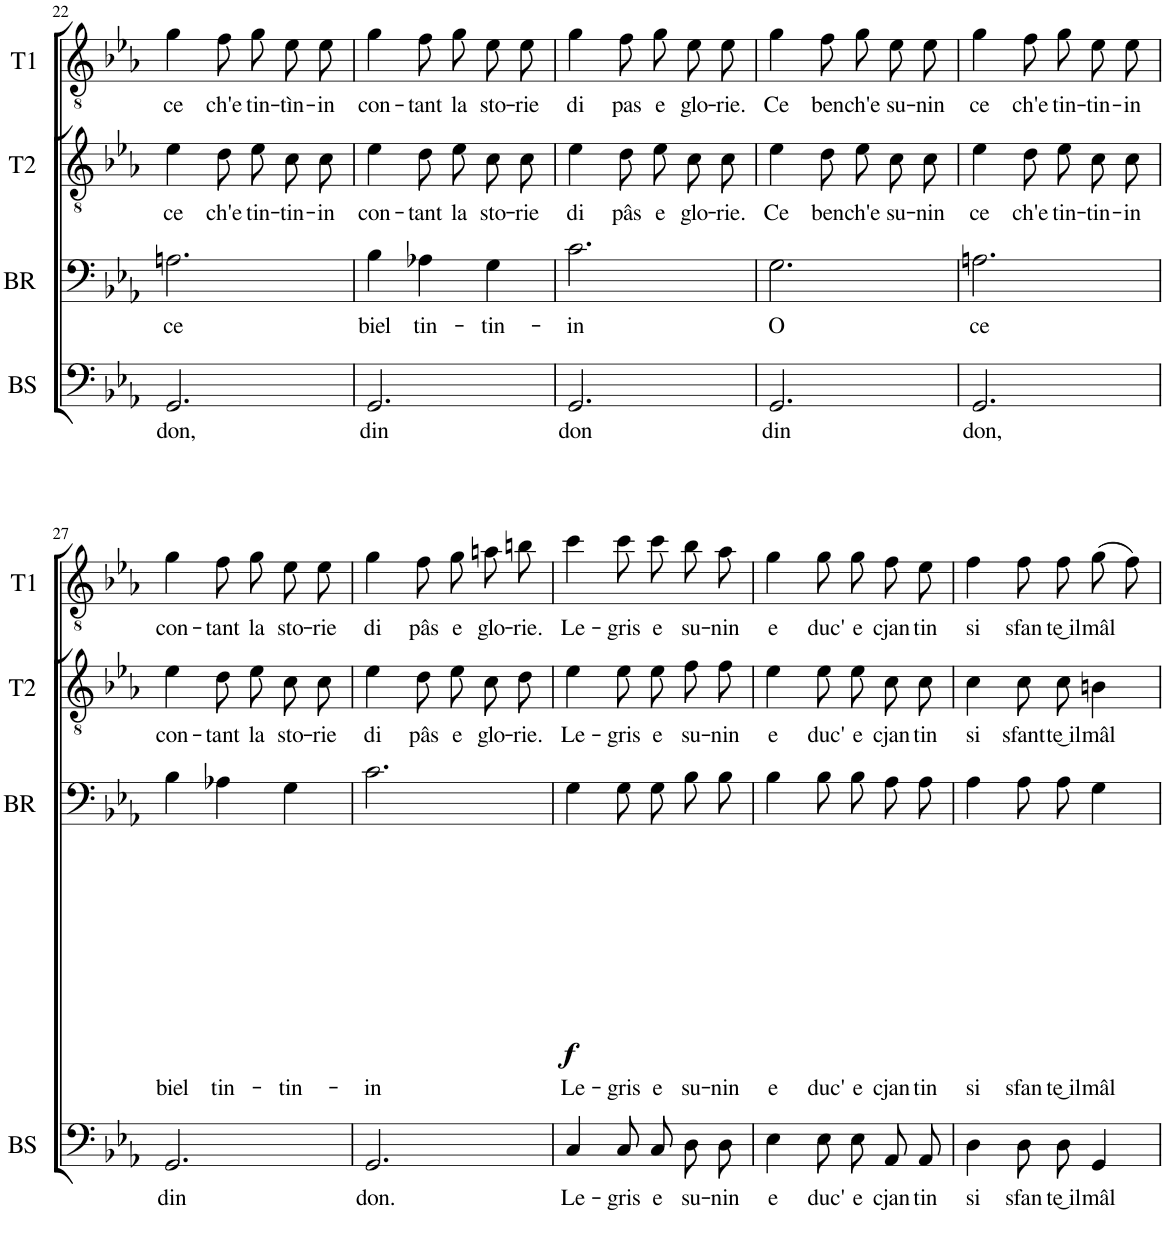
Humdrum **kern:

**kern	**text	**kern	**text	**dynam	**kern	**text	**kern	**text
*part4	*part4	*part3	*part3	*part3	*part2	*part2	*part1	*part1
*staff4	*staff4	*staff3	*staff3	*staff3	*staff2	*staff2	*staff1	*staff1
*I"BS	*	*I"BR	*	*	*I"T2	*	*I"T1	*
*I'BS	*	*I'BR	*	*	*I'T2	*	*I'T1	*
!!LO:PB:g=z
*clefF4	*	*clefF4	*	*	*clefGv2	*	*clefGv2	*
*Trd7c12	*	*	*	*	*	*	*	*
*k[b-e-a-]	*	*k[b-e-a-]	*	*	*k[b-e-a-]	*	*k[b-e-a-]	*
*M3/4	*	*M3/4	*	*	*M3/4	*	*M3/4	*
=22	=22	=22	=22	=22	=22	=22	=22	=22
!	!LO:LY:b	!	!LO:LY:b	!	!	!LO:LY:b	!	!LO:LY:b
2.GG/	don,	2.An\	ce	.	4e-\	ce	4g\	ce
!	!	!	!	!	!	!LO:LY:b	!	!LO:LY:b
.	.	.	.	.	8d\L	ch'e	8f\L	ch'e
!	!	!	!	!	!	!LO:LY:b	!	!LO:LY:b
.	.	.	.	.	8e-\J	tin-	8g\J	tin-
!	!	!	!	!	!	!LO:LY:b	!	!LO:LY:b
.	.	.	.	.	8c\L	-tin-	8e-\L	-tìn-
!	!	!	!	!	!	!LO:LY:b	!	!LO:LY:b
.	.	.	.	.	8c\J	-in	8e-\J	-in
=23	=23	=23	=23	=23	=23	=23	=23	=23
!	!LO:LY:b	!	!LO:LY:b	!	!	!LO:LY:b	!	!LO:LY:b
2.GG/	din	4B-\	biel	.	4e-\	con-	4g\	con-
!	!	!	!LO:LY:b	!	!	!LO:LY:b	!	!LO:LY:b
.	.	4A-X\	tin-	.	8d\L	-tant	8f\L	-tant
!	!	!	!	!	!	!LO:LY:b	!	!LO:LY:b
.	.	.	.	.	8e-\J	la	8g\J	la
!	!	!	!LO:LY:b	!	!	!LO:LY:b	!	!LO:LY:b
.	.	4G\	-tin-	.	8c\L	sto-	8e-\L	sto-
!	!	!	!	!	!	!LO:LY:b	!	!LO:LY:b
.	.	.	.	.	8c\J	-rie	8e-\J	-rie
=24	=24	=24	=24	=24	=24	=24	=24	=24
!	!LO:LY:b	!	!LO:LY:b	!	!	!LO:LY:b	!	!LO:LY:b
2.GG/	don	2.c\	-in	.	4e-\	di	4g\	di
!	!	!	!	!	!	!LO:LY:b	!	!LO:LY:b
.	.	.	.	.	8d\L	pâs	8f\L	pas
!	!	!	!	!	!	!LO:LY:b	!	!LO:LY:b
.	.	.	.	.	8e-\J	e	8g\J	e
!	!	!	!	!	!	!LO:LY:b	!	!LO:LY:b
.	.	.	.	.	8c\L	glo-	8e-\L	glo-
!	!	!	!	!	!	!LO:LY:b	!	!LO:LY:b
.	.	.	.	.	8c\J	-rie.	8e-\J	-rie.
=25	=25	=25	=25	=25	=25	=25	=25	=25
!	!LO:LY:b	!	!LO:LY:b	!	!	!LO:LY:b	!	!LO:LY:b
2.GG/	din	2.G\	O	.	4e-\	Ce	4g\	Ce
!	!	!	!	!	!	!LO:LY:b	!	!LO:LY:b
.	.	.	.	.	8d\L	ben	8f\L	ben
!	!	!	!	!	!	!LO:LY:b	!	!LO:LY:b
.	.	.	.	.	8e-\J	ch'e	8g\J	ch'e
!	!	!	!	!	!	!LO:LY:b	!	!LO:LY:b
.	.	.	.	.	8c\L	su-	8e-\L	su-
!	!	!	!	!	!	!LO:LY:b	!	!LO:LY:b
.	.	.	.	.	8c\J	-nin	8e-\J	-nin
=26	=26	=26	=26	=26	=26	=26	=26	=26
!	!LO:LY:b	!	!LO:LY:b	!	!	!LO:LY:b	!	!LO:LY:b
2.GG/	don,	2.An\	ce	.	4e-\	ce	4g\	ce
!	!	!	!	!	!	!LO:LY:b	!	!LO:LY:b
.	.	.	.	.	8d\L	ch'e	8f\L	ch'e
!	!	!	!	!	!	!LO:LY:b	!	!LO:LY:b
.	.	.	.	.	8e-\J	tin-	8g\J	tin-
!	!	!	!	!	!	!LO:LY:b	!	!LO:LY:b
.	.	.	.	.	8c\L	-tin-	8e-\L	-tin-
!	!	!	!	!	!	!LO:LY:b	!	!LO:LY:b
.	.	.	.	.	8c\J	-in	8e-\J	-in
!!LO:LB:g=z
=27	=27	=27	=27	=27	=27	=27	=27	=27
!	!LO:LY:b	!	!LO:LY:b	!	!	!LO:LY:b	!	!LO:LY:b
2.GG/	din	4B-\	biel	.	4e-\	con-	4g\	con-
!	!	!	!LO:LY:b	!	!	!LO:LY:b	!	!LO:LY:b
.	.	4A-X\	tin-	.	8d\L	-tant	8f\L	-tant
!	!	!	!	!	!	!LO:LY:b	!	!LO:LY:b
.	.	.	.	.	8e-\J	la	8g\J	la
!	!	!	!LO:LY:b	!	!	!LO:LY:b	!	!LO:LY:b
.	.	4G\	-tin-	.	8c\L	sto-	8e-\L	sto-
!	!	!	!	!	!	!LO:LY:b	!	!LO:LY:b
.	.	.	.	.	8c\J	-rie	8e-\J	-rie
=28	=28	=28	=28	=28	=28	=28	=28	=28
!	!LO:LY:b	!	!LO:LY:b	!	!	!LO:LY:b	!	!LO:LY:b
2.GG/	don.	2.c\	-in	.	4e-\	di	4g\	di
!	!	!	!	!	!	!LO:LY:b	!	!LO:LY:b
.	.	.	.	.	8d\L	pâs	8f\L	pâs
!	!	!	!	!	!	!LO:LY:b	!	!LO:LY:b
.	.	.	.	.	8e-\J	e	8g\J	e
!	!	!	!	!	!	!LO:LY:b	!	!LO:LY:b
.	.	.	.	.	8c\L	glo-	8an\L	glo-
!	!	!	!	!	!	!LO:LY:b	!	!LO:LY:b
.	.	.	.	.	8d\J	-rie.	8bn\J	-rie.
=29	=29	=29	=29	=29	=29	=29	=29	=29
!	!LO:LY:b	!	!LO:LY:b	!LO:DY:b	!	!LO:LY:b	!	!LO:LY:b
4C/	Le-	4G\	Le-	f	4e-\	Le-	4cc\	Le-
!	!LO:LY:b	!	!LO:LY:b	!	!	!LO:LY:b	!	!LO:LY:b
8C/L	-gris	8G\L	-gris	.	8e-\L	-gris	8cc\L	-gris
!	!LO:LY:b	!	!LO:LY:b	!	!	!LO:LY:b	!	!LO:LY:b
8C/J	e	8G\J	e	.	8e-\J	e	8cc\J	e
!	!LO:LY:b	!	!LO:LY:b	!	!	!LO:LY:b	!	!LO:LY:b
8D\L	su-	8B-\L	su-	.	8f\L	su-	8b-\L	su-
!	!LO:LY:b	!	!LO:LY:b	!	!	!LO:LY:b	!	!LO:LY:b
8D\J	-nin	8B-\J	-nin	.	8f\J	-nin	8a-\J	-nin
=30	=30	=30	=30	=30	=30	=30	=30	=30
!	!LO:LY:b	!	!LO:LY:b	!	!	!LO:LY:b	!	!LO:LY:b
4E-\	e	4B-\	e	.	4e-\	e	4g\	e
!	!LO:LY:b	!	!LO:LY:b	!	!	!LO:LY:b	!	!LO:LY:b
8E-\L	duc'	8B-\L	duc'	.	8e-\L	duc'	8g\L	duc'
!	!LO:LY:b	!	!LO:LY:b	!	!	!LO:LY:b	!	!LO:LY:b
8E-\J	e	8B-\J	e	.	8e-\J	e	8g\J	e
!	!LO:LY:b	!	!LO:LY:b	!	!	!LO:LY:b	!	!LO:LY:b
8AA-/L	cjan-	8A-\L	cjan-	.	8c\L	cjan-	8f\L	cjan-
!	!LO:LY:b	!	!LO:LY:b	!	!	!LO:LY:b	!	!LO:LY:b
8AA-/J	-tin	8A-\J	-tin	.	8c\J	-tin	8e-\J	-tin
=31	=31	=31	=31	=31	=31	=31	=31	=31
!	!LO:LY:b	!	!LO:LY:b	!	!	!LO:LY:b	!	!LO:LY:b
4D\	si	4A-\	si	.	4c\	si	4f\	si
!	!LO:LY:b	!	!LO:LY:b	!	!	!LO:LY:b	!	!LO:LY:b
8D\L	sfan-	8A-\L	sfan-	.	8c\L	sfant-	8f\L	sfan-
!	!LO:LY:b	!	!LO:LY:b	!	!	!LO:LY:b	!	!LO:LY:b
8D\J	-te͜ il	8A-\J	-te͜ il	.	8c\J	-te͜ il	8f\J	-te͜ il
!	!LO:LY:b	!	!LO:LY:b	!	!	!LO:LY:b	!	!LO:LY:b
4GG/	mâl	4G\	mâl	.	4Bn\	mâl	(8g\L	mâl
.	.	.	.	.	.	.	8f\J)	.
=	=	=	=	=	=	=	=	=
*-	*-	*-	*-	*-	*-	*-	*-	*-
